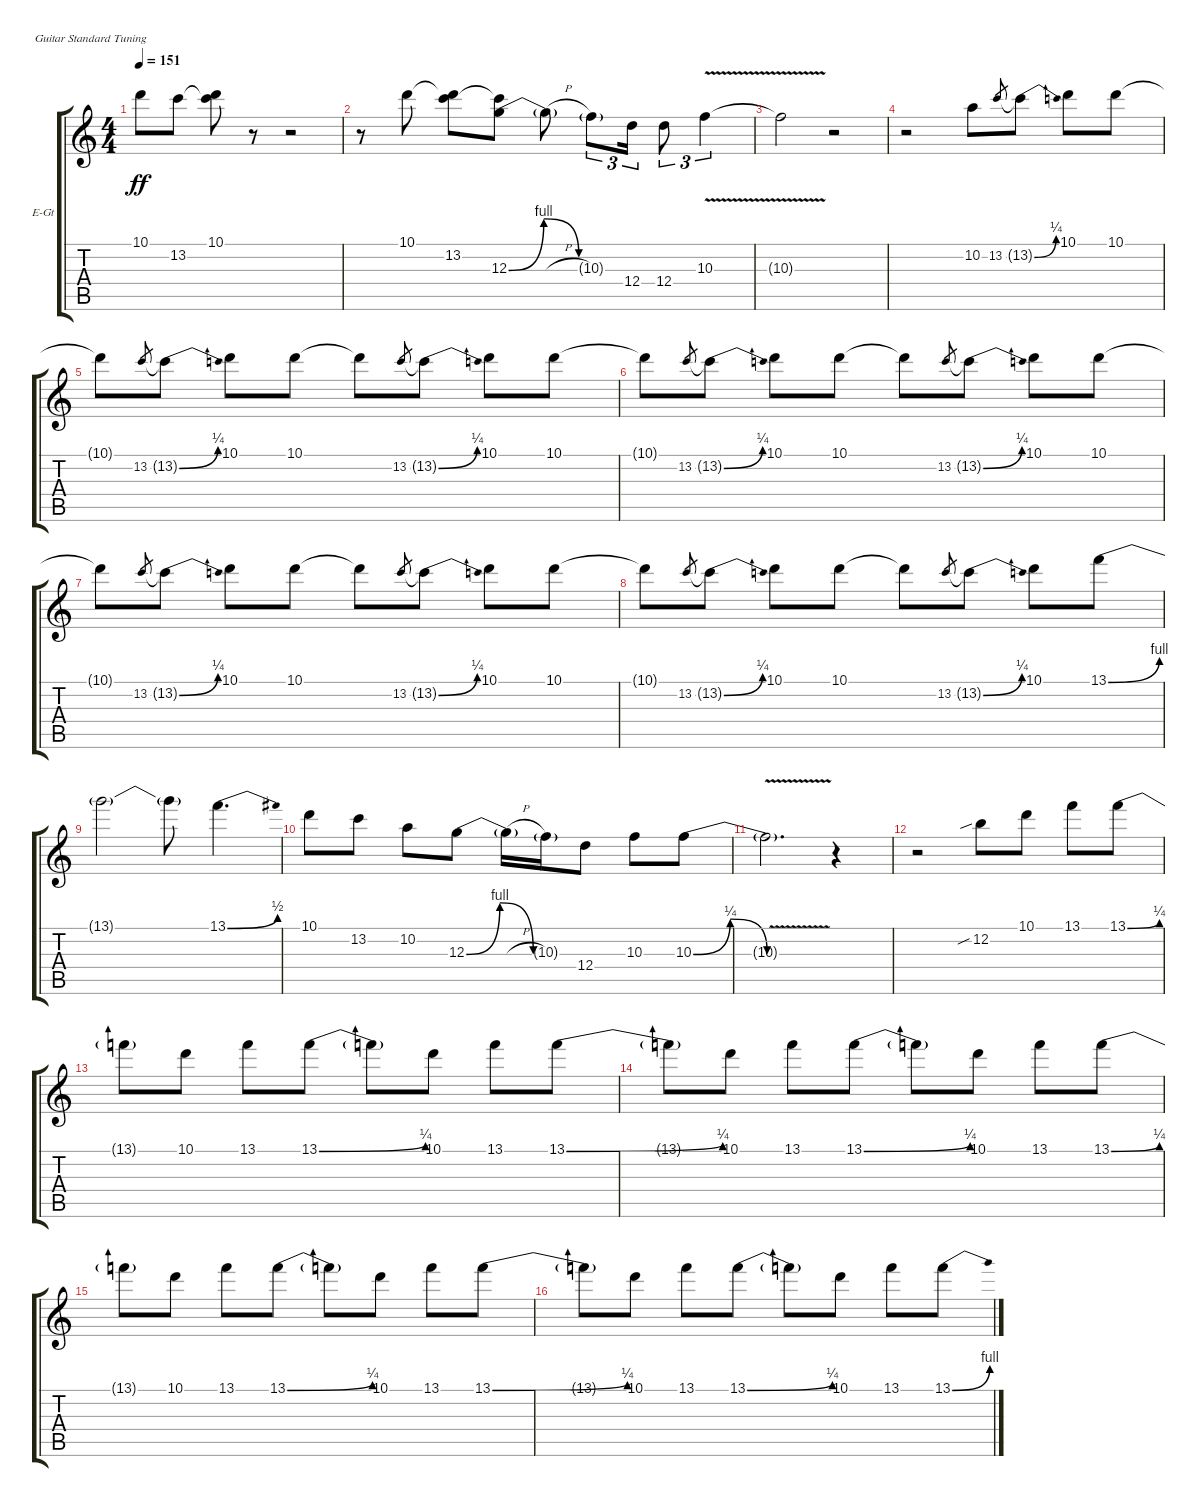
\bracketExtendMode groupsimilarinstruments
\firstSystemTrackNameOrientation horizontal
\otherSystemsTrackNameOrientation horizontal
\track ("Electric Guitar- Mick" "E-Gt") {instrument electricguitarclean}
\staff {score tabs}
\tuning (E4 B3 G3 D3 A2 E2)
\ts (4 4)
\tempo 151
\clef g2
\ks aminor
10.1{t}.8{dy ff} 13.2.8 (13.2{t} 10.1).8 r.8 r.2 |
r.8 10.1.8 (13.2 10.1{t}).8 (12.3{be (bendrelease 3 0 23.4 4 30.599999999999998 4 51.6 0)} 13.2{t}).8 12.3{h t}.8 10.3{g}.8{tu (3 2)} 12.4.16{tu (3 2)} 12.4.8{tu (3 2)} 10.3{v}.4{tu (3 2)} |
10.3{v t}.2 r.2 |
r.2 10.2.8 13.2.8{gr} 13.2{be (bend 31.2 0 59.4 1) t}.8 10.1.8 10.1.8 |
10.1{t}.8 13.2.8{gr} 13.2{be (bend 31.2 0 59.4 1) t}.8 10.1.8 10.1.8 10.1{t}.8 13.2.8{gr} 13.2{be (bend 31.2 0 59.4 1) t}.8 10.1.8 10.1.8 |
10.1{t}.8 13.2.8{gr} 13.2{be (bend 31.2 0 59.4 1) t}.8 10.1.8 10.1.8 10.1{t}.8 13.2.8{gr} 13.2{be (bend 31.2 0 59.4 1) t}.8 10.1.8 10.1.8 |
10.1{t}.8 13.2.8{gr} 13.2{be (bend 31.2 0 59.4 1) t}.8 10.1.8 10.1.8 10.1{t}.8 13.2.8{gr} 13.2{be (bend 31.2 0 59.4 1) t}.8 10.1.8 10.1.8 |
10.1{t}.8 13.2.8{gr} 13.2{be (bend 31.2 0 59.4 1) t}.8 10.1.8 10.1.8 10.1{t}.8 13.2.8{gr} 13.2{be (bend 31.2 0 59.4 1) t}.8 10.1.8 13.1{be (bend 0 0 12 4)}.8 |
13.1{t}.2 13.1{t}.8 13.1{be (bend 40.199999999999996 0 59.4 2)}.4{d} |
10.1.8 13.2.8 10.2.8 12.3{be (bendrelease 3.5999999999999996 0 20.4 4 27 4 43.199999999999996 0)}.8 12.3{h t}.16 10.3{g}.16 12.4.8 10.3.8 10.3{be (bendrelease 25.2 0 39.6 1 42 1 59.4 0)}.8 |
10.3{v t}.2{d} r.4 |
r.2 12.2{sib}.8 10.1.8 13.1.8 13.1{be (bend 0.6 0 59.4 1)}.8 |
13.1{t}.8 10.1.8 13.1.8 13.1{be (bend 4.8 0 59.4 1)}.8 13.1{t}.8 10.1.8 13.1.8 13.1{be (bend 0 0 59.4 1)}.8 |
13.1{t}.8 10.1.8 13.1.8 13.1{be (bend 4.8 0 59.4 1)}.8 13.1{t}.8 10.1.8 13.1.8 13.1{be (bend 0.6 0 59.4 1)}.8 |
13.1{t}.8 10.1.8 13.1.8 13.1{be (bend 4.8 0 59.4 1)}.8 13.1{t}.8 10.1.8 13.1.8 13.1{be (bend 0.6 0 59.4 1)}.8 |
13.1{t}.8 10.1.8 13.1.8 13.1{be (bend 4.8 0 59.4 1)}.8 13.1{t}.8 10.1.8 13.1.8 13.1{be (bend 0.6 0 11.4 4)}.8
